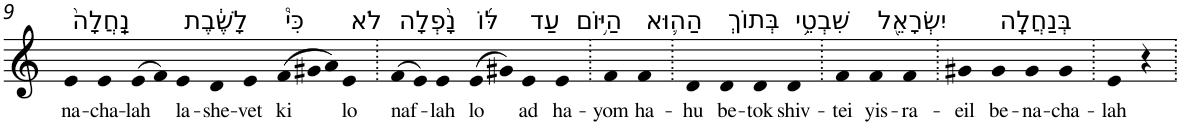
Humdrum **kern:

**kern	**text
*part1	*part1
*staff1	*staff1
*I"Piano	*
*I'Pno	*
!!LO:PB:g=z
*clefG2	*
*k[]	*
=9	=9
!LO:TX:a:t=נַֽחֲלָה֙	!
!	!LO:LY:b
4e	na-
!	!LO:LY:b
4e	-cha-
!	!LO:LY:b
(>8e	-lah
8f)	.
!LO:TX:a:t=לָשֶׁ֔בֶת	!
!	!LO:LY:b
4e	la-
!	!LO:LY:b
4d	-she-
!	!LO:LY:b
4e	-vet
*Xtuplet	*
!LO:TX:a:t=כִּי֩	!
!	!LO:LY:b
(>12f	ki
12g#X	.
12a)	.
!LO:TX:a:t=לֹא	!
!	!LO:LY:b
4e	lo
=10.	=10.
!LO:TX:a:t=נָ֨פְלָה	!
!	!LO:LY:b
(>8f	naf-
8e)	.
!	!LO:LY:b
4e	-lah
!LO:TX:a:t=לּ֜וֹ	!
!	!LO:LY:b
(>8e	lo
8g#X)	.
!LO:TX:a:t=עַד	!
!	!LO:LY:b
4e	ad
!LO:TX:a:t=הַיּ֥וֹם	!
!	!LO:LY:b
4e	ha-
=11.	=11.
!	!LO:LY:b
4f	-yom
!LO:TX:a:t=הַה֛וּא	!
!	!LO:LY:b
4f	ha-
=12.	=12.
!	!LO:LY:b
4d	-hu
!LO:TX:a:t=בְּתוֹךְ	!
!	!LO:LY:b
4d	be-
!	!LO:LY:b
4d	-tok
!LO:TX:a:t=שִׁבְטֵ֥י	!
!	!LO:LY:b
4d	shiv-
=13.	=13.
!	!LO:LY:b
4f	-tei
!LO:TX:a:t=יִשְׂרָאֵ֖ל	!
!	!LO:LY:b
4f	yis-
!	!LO:LY:b
4f	-ra-
=14.	=14.
!	!LO:LY:b
4g#X	-eil
!LO:TX:a:t=בְּנַחֲלָֽה	!
!	!LO:LY:b
4g#	be-
!	!LO:LY:b
4g#	-na-
!	!LO:LY:b
4g#	-cha-
=15.	=15.
!	!LO:LY:b
4e	-lah
4r	.
=.	=.
*-	*-
